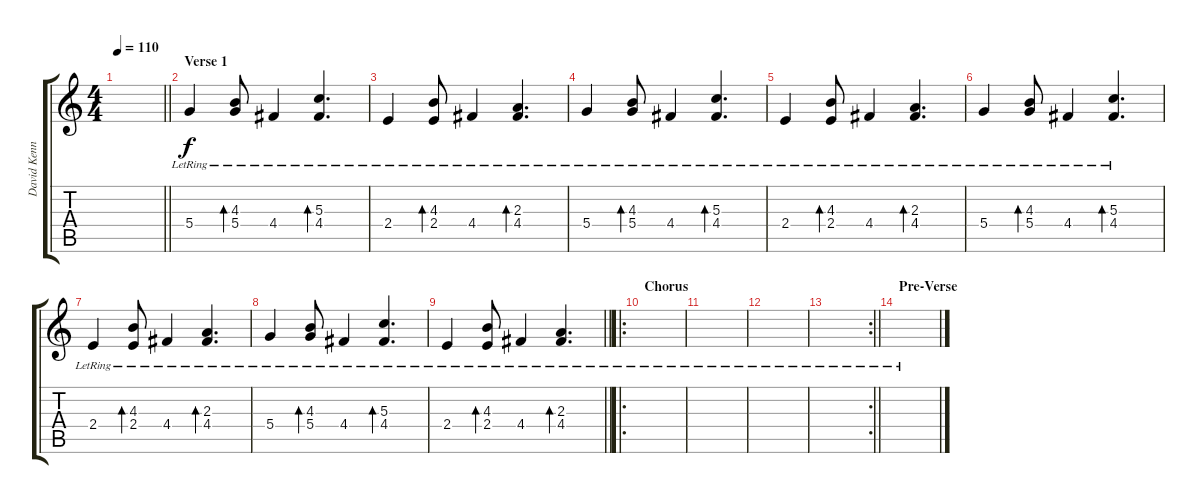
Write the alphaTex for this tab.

\track ("David Kennedy (Clean)" "David Kenn") {instrument acousticguitarsteel}
\staff {score tabs}
\tuning (E4 B3 G3 D3 A2 E2) {hide}
\ts (4 4)
\tempo 110
\clef g2
\barLineRight lightlight
\ks c
|
\section ("" "Verse 1")
5.4{lr}.4 (4.3{lr} 5.4{lr}).8{bd 240} 4.4{lr}.4 (5.3{lr} 4.4{lr}).4{d bd 240} |
2.4{lr}.4 (4.3{lr} 2.4{lr}).8{bd 240} 4.4{lr}.4 (2.3{lr} 4.4{lr}).4{d bd 240} |
5.4{lr}.4 (4.3{lr} 5.4{lr}).8{bd 240} 4.4{lr}.4 (5.3{lr} 4.4{lr}).4{d bd 240} |
2.4{lr}.4 (4.3{lr} 2.4{lr}).8{bd 240} 4.4{lr}.4 (2.3{lr} 4.4{lr}).4{d bd 240} |
5.4{lr}.4 (4.3{lr} 5.4{lr}).8{bd 240} 4.4{lr}.4 (5.3{lr} 4.4{lr}).4{d bd 240} |
2.4{lr}.4 (4.3{lr} 2.4{lr}).8{bd 240} 4.4{lr}.4 (2.3{lr} 4.4{lr}).4{d bd 240} |
5.4{lr}.4 (4.3{lr} 5.4{lr}).8{bd 240} 4.4{lr}.4 (5.3{lr} 4.4{lr}).4{d bd 240} |
\barLineRight lightlight
2.4{lr}.4 (4.3{lr} 2.4{lr}).8{bd 240} 4.4{lr}.4 (2.3{lr} 4.4{lr}).4{d bd 240} |
\ro
\section ("" "Chorus")
|
|
|
\rc 2
\barLineRight lightlight
|
\section ("" "Pre-Verse ")
